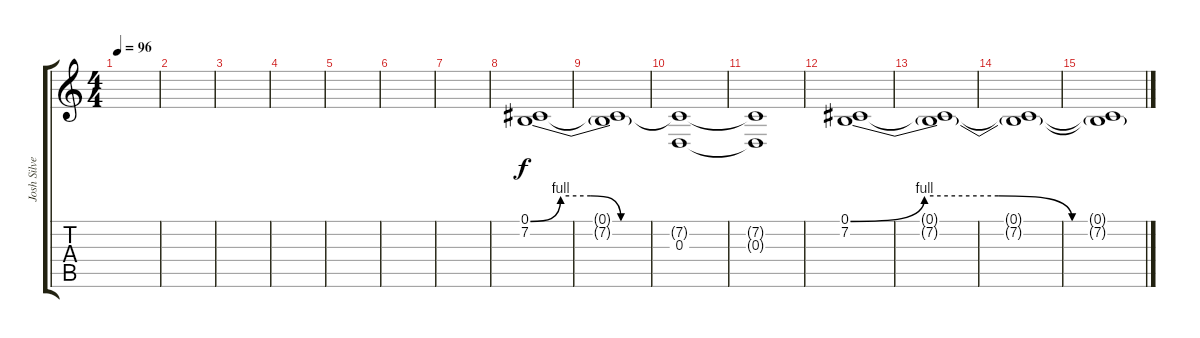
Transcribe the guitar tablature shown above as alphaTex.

\track ("Josh Silver - Keyboard" "Josh Silve") {instrument stringensemble1}
\staff {score tabs}
\tuning (B3 Gb3 D3 A2 E2 B1) {hide}
\ts (4 4)
\tempo 96
\clef g2
\ks c
|
|
|
|
|
|
|
(0.1{be (custom 0 0 15 4 30 4 45 0 60 0)} 7.2).1{volume 8 instrument stringensemble1} |
(0.1{t} 7.2{t}).1 |
(7.2{t} 0.3).1 |
(7.2{t} 0.3{t}).1 |
(0.1{be (custom 0 0 15 4 30 4 45 0 60 0)} 7.2).1{volume 8} |
(0.1{t} 7.2{t}).1 |
(0.1{t} 7.2{t}).1 |
(0.1{t} 7.2{t}).1
